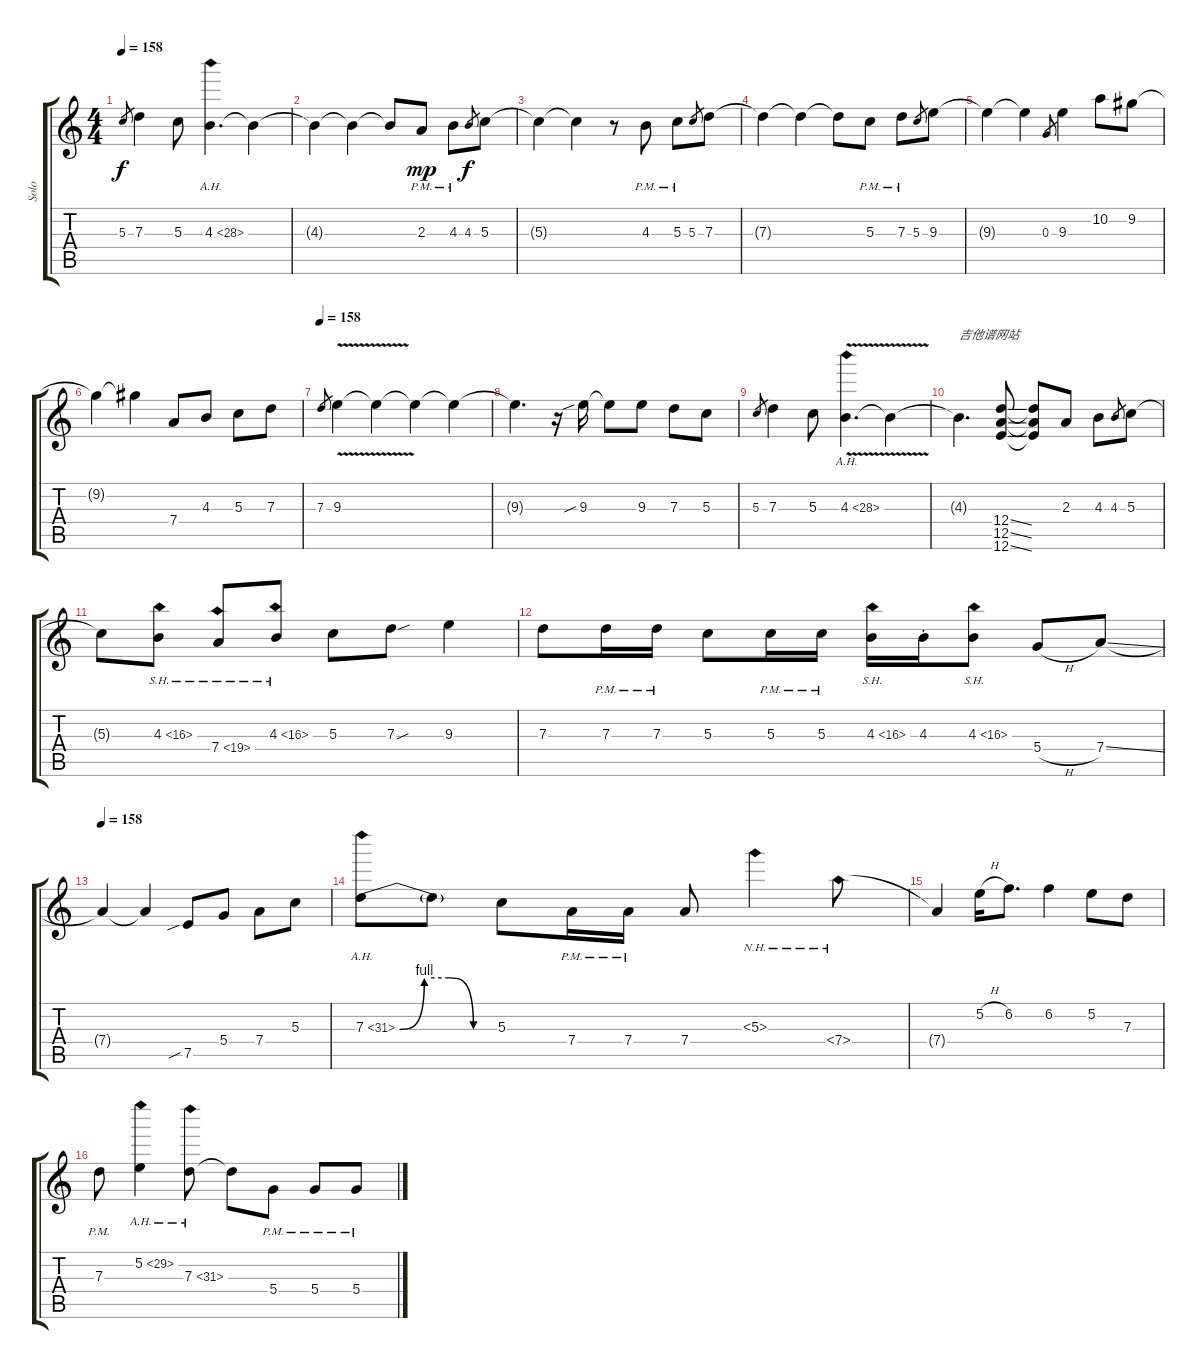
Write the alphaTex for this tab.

\track ("Solo" "Solo") {instrument overdrivenguitar}
\staff {score tabs}
\tuning (E4 B3 G3 D3 A2 E2) {hide}
\ts (4 4)
\tempo 158
\clef g2
\ks c
5.3.8{gr dy f} 7.3.4 5.3.8 4.3{ah 24}.4{d} 4.3{t}.4 |
4.3{t}.4 4.3{t}.4 4.3{t}.8 2.3{pm}.8{dy mp} 4.3{pm}.8 4.3.8{gr dy f} 5.3.8 |
5.3{t}.4 5.3{t}.4 r.8 4.3{pm}.8 5.3{pm}.8 5.3.8{gr} 7.3.8 |
7.3{t}.4 7.3{t}.4 7.3{t}.8 5.3{pm}.8 7.3{pm}.8 5.3.8{gr} 9.3.8 |
9.3{t}.4 9.3{t}.4 0.3.8{gr} 9.3.4 10.2.8 9.2.8 |
9.2{t}.4 9.2{t}.4 7.4.8 4.3.8 5.3.8 7.3.8 |
\tempo 158
7.3.8{gr} 9.3{v}.4 9.3{t}.4 9.3{t}.4 9.3{t}.4 |
9.3{t}.4{d} r.16 9.3{sib}.16 9.3{t}.8 9.3.8 7.3.8 5.3.8 |
5.3.8{gr} 7.3.4 5.3.8 4.3{ah 24 v}.4{d} 4.3{t}.4 |
4.3{t}.4{d txt "吉他谱网站"} (12.4{ss} 12.5{ss} 12.6{ss}).8 (12.4{t} 12.5{t} 12.6{t}).8 2.3.8 4.3.8 4.3.8{gr} 5.3.8 |
5.3{t}.8 4.3{sh 12}.8 7.4{sh 12}.8 4.3{sh 12}.8 5.3.8 7.3{sou}.8 9.3.4 |
7.3.8 7.3{pm}.16 7.3{pm}.16 5.3.8 5.3{pm}.16 5.3{pm}.16 4.3{sh 12}.16 4.3{st}.16 4.3{sh 12}.8 5.4{h}.8 7.4{ss}.8 |
\tempo 158
7.4{t}.4 7.4{t}.4 7.5{sib}.8 5.4.8 7.4.8 5.3.8 |
7.3{be (custom 0 0 15 4 30 4 45 0 60 0) ah 24}.8 7.3{t}.8 5.3.8 7.4{pm}.16 7.4{pm}.16 7.4.8 5.3{nh}.4 7.4{nh}.8 |
7.4{t}.4 5.2{h}.16 6.2.8{d} 6.2.4 5.2.8 7.3.8 |
7.3{pm}.8 5.2{ah 24}.4 7.3{ah 24}.8 7.3{t}.8 5.4{pm}.8 5.4{pm}.8 5.4{pm}.8
